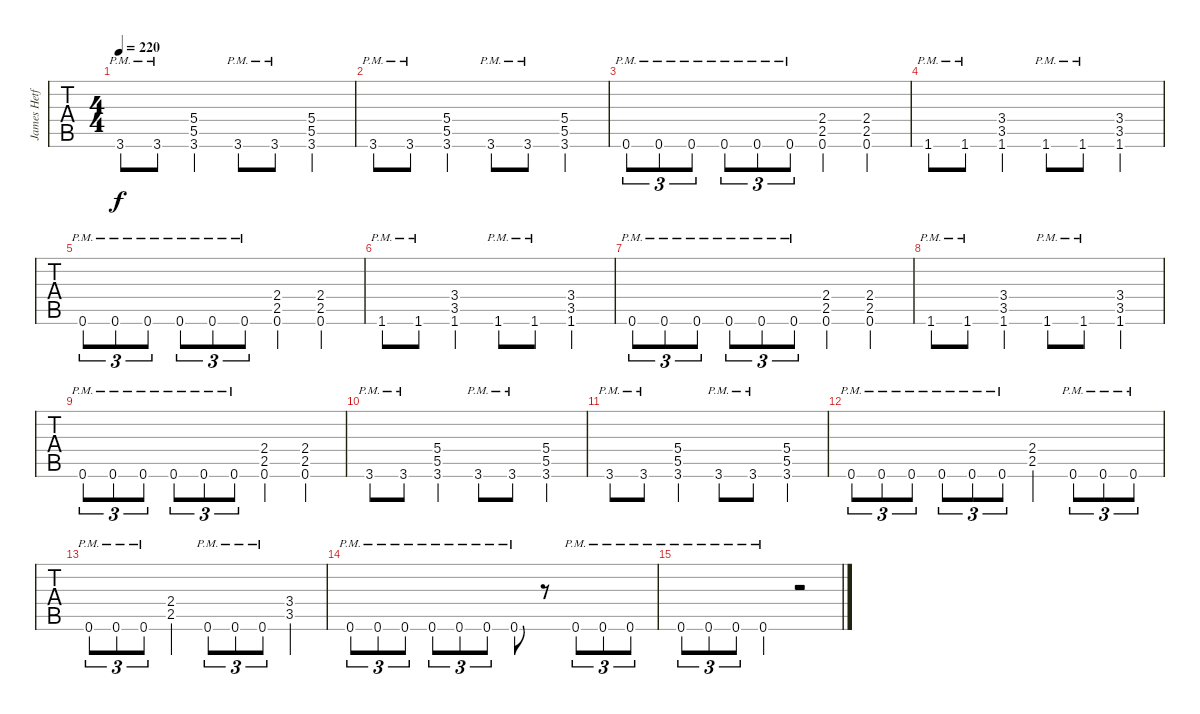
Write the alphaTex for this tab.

\track ("James Hetfield" "James Hetf") {instrument electricguitarjazz}
\staff {tabs}
\tuning (E4 B3 G3 D3 A2 E2) {hide}
\ts (4 4)
\tempo 220
\clef g2
\ks c
3.6{pm}.8{dy f} 3.6{pm}.8 (5.4 5.5 3.6).4 3.6{pm}.8 3.6{pm}.8 (5.4 5.5 3.6).4 |
3.6{pm}.8 3.6{pm}.8 (5.4 5.5 3.6).4 3.6{pm}.8 3.6{pm}.8 (5.4 5.5 3.6).4 |
0.6{pm}.8{tu (3 2)} 0.6{pm}.8{tu (3 2)} 0.6{pm}.8{tu (3 2)} 0.6{pm}.8{tu (3 2)} 0.6{pm}.8{tu (3 2)} 0.6{pm}.8{tu (3 2)} (2.4 2.5 0.6).4 (2.4 2.5 0.6).4 |
1.6{pm}.8 1.6{pm}.8 (3.4 3.5 1.6).4 1.6{pm}.8 1.6{pm}.8 (3.4 3.5 1.6).4 |
0.6{pm}.8{tu (3 2)} 0.6{pm}.8{tu (3 2)} 0.6{pm}.8{tu (3 2)} 0.6{pm}.8{tu (3 2)} 0.6{pm}.8{tu (3 2)} 0.6{pm}.8{tu (3 2)} (2.4 2.5 0.6).4 (2.4 2.5 0.6).4 |
1.6{pm}.8 1.6{pm}.8 (3.4 3.5 1.6).4 1.6{pm}.8 1.6{pm}.8 (3.4 3.5 1.6).4 |
0.6{pm}.8{tu (3 2)} 0.6{pm}.8{tu (3 2)} 0.6{pm}.8{tu (3 2)} 0.6{pm}.8{tu (3 2)} 0.6{pm}.8{tu (3 2)} 0.6{pm}.8{tu (3 2)} (2.4 2.5 0.6).4 (2.4 2.5 0.6).4 |
1.6{pm}.8 1.6{pm}.8 (3.4 3.5 1.6).4 1.6{pm}.8 1.6{pm}.8 (3.4 3.5 1.6).4 |
0.6{pm}.8{tu (3 2)} 0.6{pm}.8{tu (3 2)} 0.6{pm}.8{tu (3 2)} 0.6{pm}.8{tu (3 2)} 0.6{pm}.8{tu (3 2)} 0.6{pm}.8{tu (3 2)} (2.4 2.5 0.6).4 (2.4 2.5 0.6).4 |
3.6{pm}.8 3.6{pm}.8 (5.4 5.5 3.6).4 3.6{pm}.8 3.6{pm}.8 (5.4 5.5 3.6).4 |
3.6{pm}.8 3.6{pm}.8 (5.4 5.5 3.6).4 3.6{pm}.8 3.6{pm}.8 (5.4 5.5 3.6).4 |
0.6{pm}.8{tu (3 2)} 0.6{pm}.8{tu (3 2)} 0.6{pm}.8{tu (3 2)} 0.6{pm}.8{tu (3 2)} 0.6{pm}.8{tu (3 2)} 0.6{pm}.8{tu (3 2)} (2.4 2.5).4 0.6{pm}.8{tu (3 2)} 0.6{pm}.8{tu (3 2)} 0.6{pm}.8{tu (3 2)} |
0.6{pm}.8{tu (3 2)} 0.6{pm}.8{tu (3 2)} 0.6{pm}.8{tu (3 2)} (2.4 2.5).4 0.6{pm}.8{tu (3 2)} 0.6{pm}.8{tu (3 2)} 0.6{pm}.8{tu (3 2)} (3.4 3.5).4 |
0.6{pm}.8{tu (3 2)} 0.6{pm}.8{tu (3 2)} 0.6{pm}.8{tu (3 2)} 0.6{pm}.8{tu (3 2)} 0.6{pm}.8{tu (3 2)} 0.6{pm}.8{tu (3 2)} 0.6{pm}.8 r.8 0.6{pm}.8{tu (3 2)} 0.6{pm}.8{tu (3 2)} 0.6{pm}.8{tu (3 2)} |
0.6{pm}.8{tu (3 2)} 0.6{pm}.8{tu (3 2)} 0.6{pm}.8{tu (3 2)} 0.6{pm}.4 r.2
